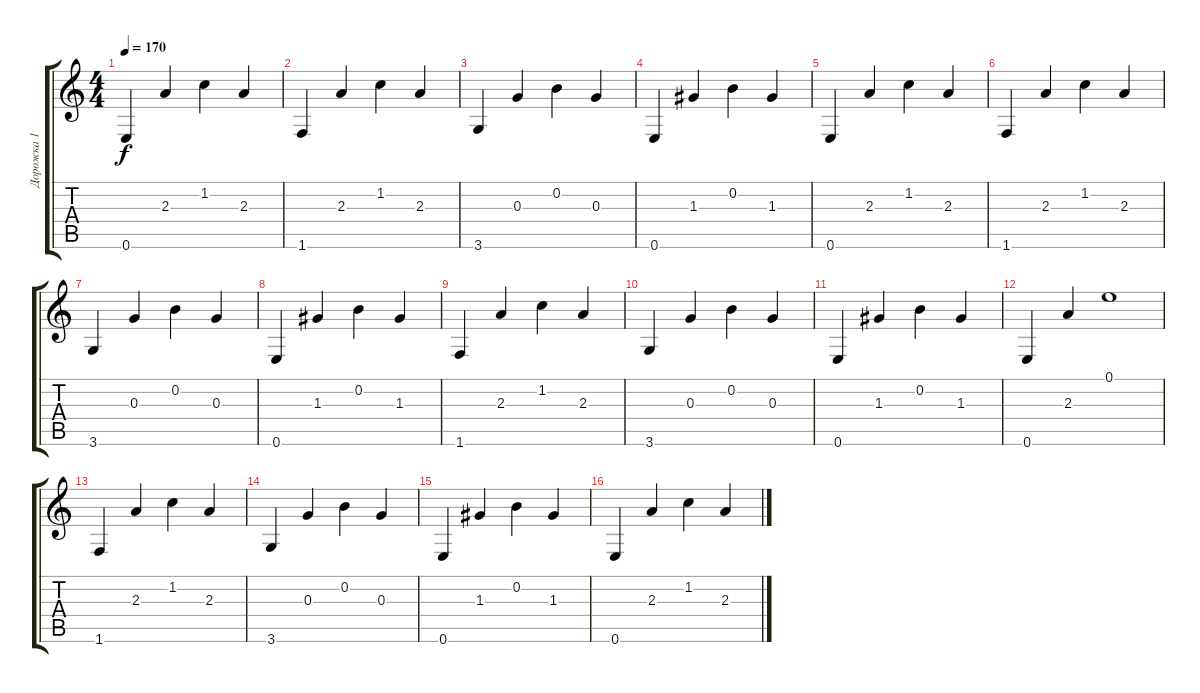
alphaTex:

\track ("Дорожка 1" "Дорожка 1") {instrument acousticguitarsteel}
\staff {score tabs}
\tuning (E4 B3 G3 D3 A2 E2) {hide}
\ts (4 4)
\tempo 170
\clef g2
\ks c
0.6.4{dy f} 2.3.4 1.2.4 2.3.4 |
1.6.4 2.3.4 1.2.4 2.3.4 |
3.6.4 0.3.4 0.2.4 0.3.4 |
0.6.4 1.3.4 0.2.4 1.3.4 |
0.6.4 2.3.4 1.2.4 2.3.4 |
1.6.4 2.3.4 1.2.4 2.3.4 |
3.6.4 0.3.4 0.2.4 0.3.4 |
0.6.4 1.3.4 0.2.4 1.3.4 |
1.6.4 2.3.4 1.2.4 2.3.4 |
3.6.4 0.3.4 0.2.4 0.3.4 |
0.6.4 1.3.4 0.2.4 1.3.4 |
0.6.4 2.3.4 0.1.1 |
1.6.4 2.3.4 1.2.4 2.3.4 |
3.6.4 0.3.4 0.2.4 0.3.4 |
0.6.4 1.3.4 0.2.4 1.3.4 |
0.6.4 2.3.4 1.2.4 2.3.4
